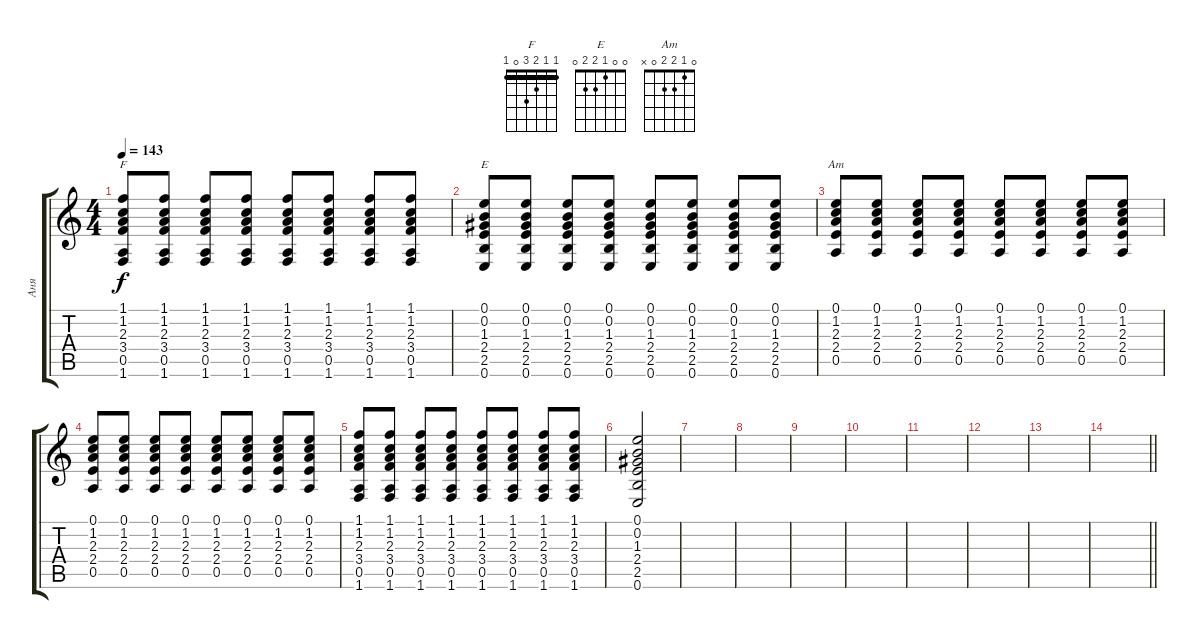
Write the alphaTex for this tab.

\track ("Аня" "Аня") {instrument acousticguitarsteel}
\staff {score tabs}
\tuning (E4 B3 G3 D3 A2 E2) {hide}
\chord ("F" 1 1 2 3 0 1) {barre 1}
\chord ("E" 0 0 1 2 2 0)
\chord ("Am" 0 1 2 2 0 x)
\ts (4 4)
\tempo 143
\clef g2
\ks c
(1.1 1.2 2.3 3.4 0.5 1.6).8{ch "F" dy f volume 11} (1.1 1.2 2.3 3.4 0.5 1.6).8 (1.1 1.2 2.3 3.4 0.5 1.6).8 (1.1 1.2 2.3 3.4 0.5 1.6).8 (1.1 1.2 2.3 3.4 0.5 1.6).8 (1.1 1.2 2.3 3.4 0.5 1.6).8 (1.1 1.2 2.3 3.4 0.5 1.6).8 (1.1 1.2 2.3 3.4 0.5 1.6).8 |
(0.1 0.2 1.3 2.4 2.5 0.6).8{ch "E"} (0.1 0.2 1.3 2.4 2.5 0.6).8 (0.1 0.2 1.3 2.4 2.5 0.6).8 (0.1 0.2 1.3 2.4 2.5 0.6).8 (0.1 0.2 1.3 2.4 2.5 0.6).8 (0.1 0.2 1.3 2.4 2.5 0.6).8 (0.1 0.2 1.3 2.4 2.5 0.6).8 (0.1 0.2 1.3 2.4 2.5 0.6).8 |
(0.1 1.2 2.3 2.4 0.5).8{ch "Am"} (0.1 1.2 2.3 2.4 0.5).8 (0.1 1.2 2.3 2.4 0.5).8 (0.1 1.2 2.3 2.4 0.5).8 (0.1 1.2 2.3 2.4 0.5).8 (0.1 1.2 2.3 2.4 0.5).8 (0.1 1.2 2.3 2.4 0.5).8 (0.1 1.2 2.3 2.4 0.5).8 |
(0.1 1.2 2.3 2.4 0.5).8 (0.1 1.2 2.3 2.4 0.5).8 (0.1 1.2 2.3 2.4 0.5).8 (0.1 1.2 2.3 2.4 0.5).8 (0.1 1.2 2.3 2.4 0.5).8 (0.1 1.2 2.3 2.4 0.5).8 (0.1 1.2 2.3 2.4 0.5).8 (0.1 1.2 2.3 2.4 0.5).8 |
(1.1 1.2 2.3 3.4 0.5 1.6).8 (1.1 1.2 2.3 3.4 0.5 1.6).8 (1.1 1.2 2.3 3.4 0.5 1.6).8 (1.1 1.2 2.3 3.4 0.5 1.6).8 (1.1 1.2 2.3 3.4 0.5 1.6).8 (1.1 1.2 2.3 3.4 0.5 1.6).8 (1.1 1.2 2.3 3.4 0.5 1.6).8 (1.1 1.2 2.3 3.4 0.5 1.6).8 |
(0.1 0.2 1.3 2.4 2.5 0.6).2 |
|
|
|
|
|
|
|
\barLineRight lightlight
